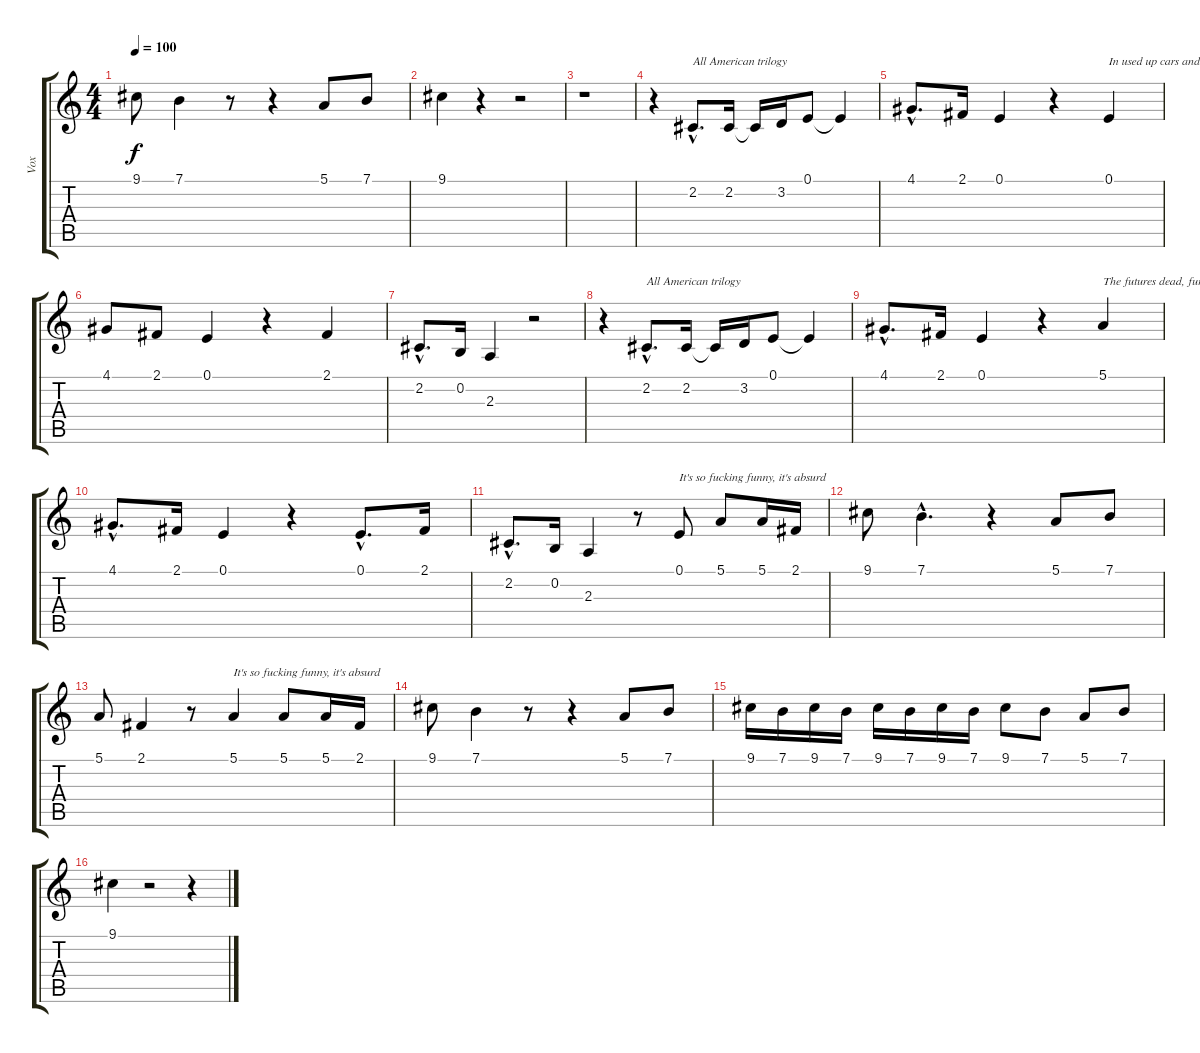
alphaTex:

\track ("Vox" "Vox") {instrument clarinet}
\staff {score tabs}
\tuning (E4 B3 G3 D3 A2 E2) {hide}
\ts (4 4)
\tempo 100
\clef g2
\ks c
9.1.8{dy f} 7.1.4 r.8 r.4 5.1.8 7.1.8 |
9.1.4 r.4 r.2 |
r.1 |
r.4 2.2{hac}.8{d txt "All American trilogy"} 2.2.16 2.2{t}.16 3.2.16 0.1.8 0.1{t}.4 |
4.1{hac}.8{d} 2.1.16 0.1.4 r.4 0.1.4{txt "In used up cars and bottled beer"} |
4.1.8 2.1.8 0.1.4 r.4 2.1.4 |
2.2{hac}.8{d} 0.2.16 2.3.4 r.2 |
r.4 2.2{hac}.8{d txt "All American trilogy"} 2.2.16 2.2{t}.16 3.2.16 0.1.8 0.1{t}.4 |
4.1{hac}.8{d} 2.1.16 0.1.4 r.4 5.1.4{txt "The futures dead, fundamentally"} |
4.1{hac}.8{d} 2.1.16 0.1.4 r.4 0.1{hac}.8{d} 2.1.16 |
2.2{hac}.8{d} 0.2.16 2.3.4 r.8 0.1.8{txt "It's so fucking funny, it's absurd"} 5.1.8 5.1.16 2.1.16 |
9.1.8 7.1{hac}.4{d} r.4 5.1.8 7.1.8 |
5.1.8 2.1.4 r.8 5.1.4{txt "It's so fucking funny, it's absurd"} 5.1.8 5.1.16 2.1.16 |
9.1.8 7.1.4 r.8 r.4 5.1.8 7.1.8 |
9.1.16 7.1.16 9.1.16 7.1.16 9.1.16 7.1.16 9.1.16 7.1.16 9.1.8 7.1.8 5.1.8 7.1.8 |
9.1.4 r.2 r.4
